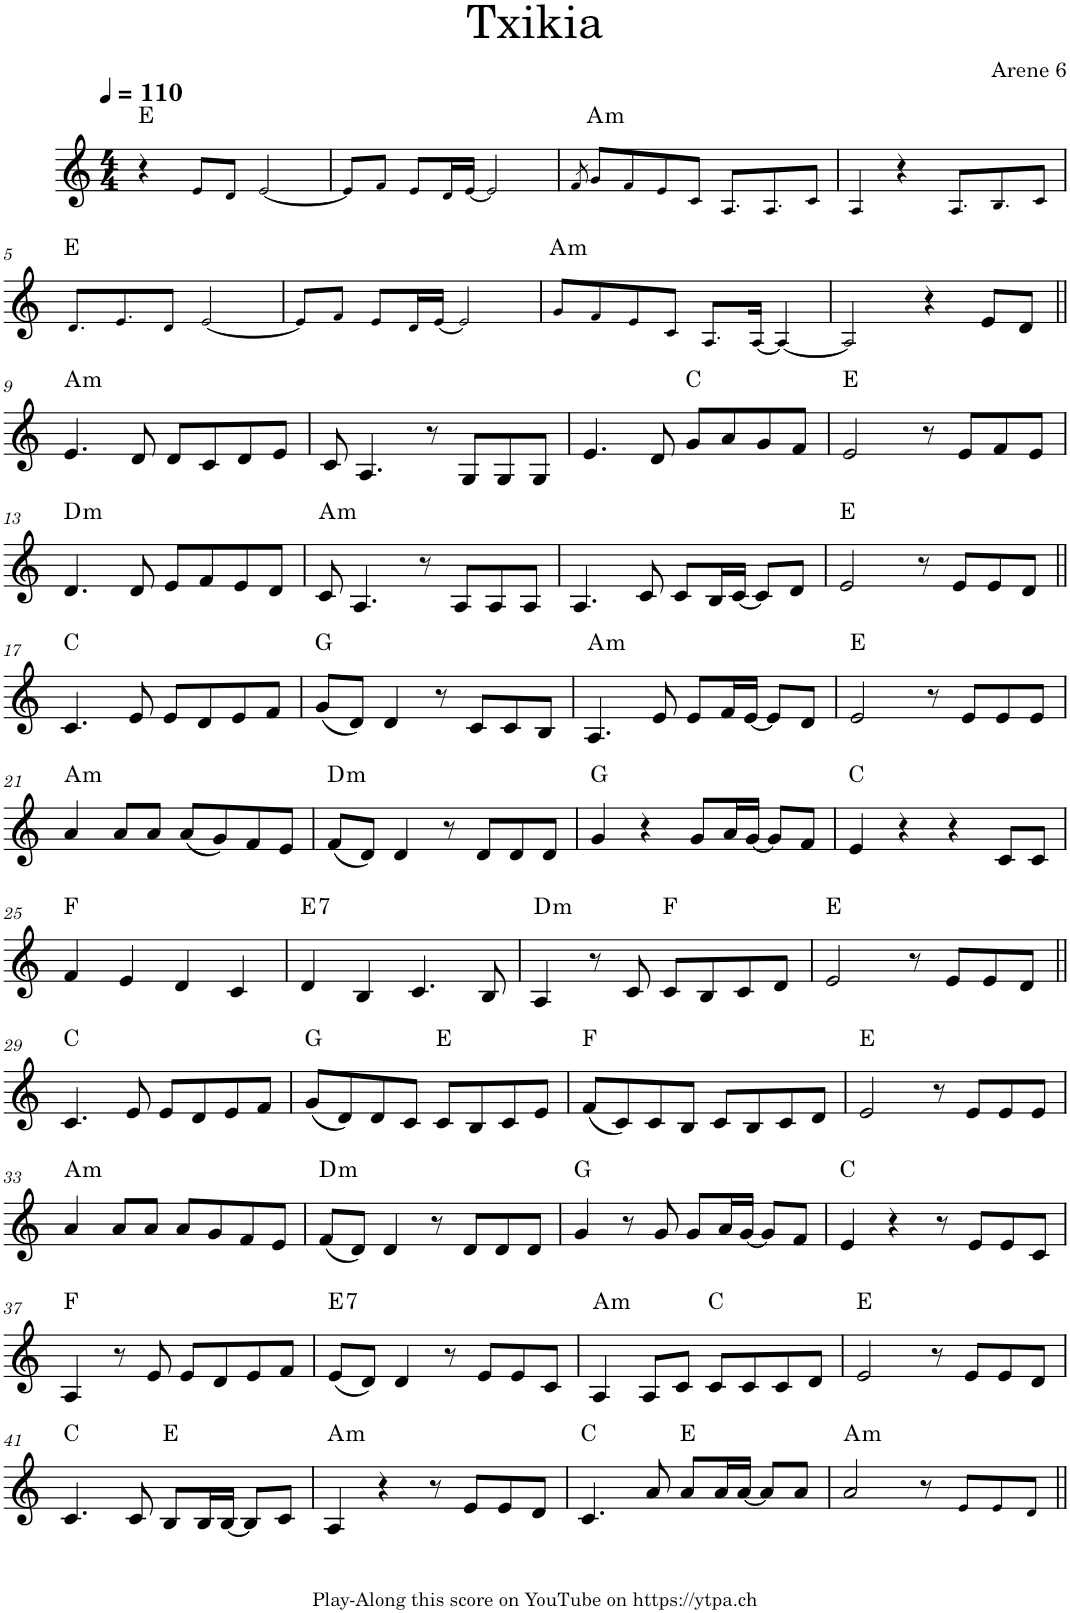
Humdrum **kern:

**kern	**harte
*part1	*part1
*staff1	*
*I"Piano	*
*I'Pno.	*
*clefG2	*
*k[]	*
*M4/4	*
*MM110	*
=1	=1
4r	E:maj
8e!/L	.
8d!/J	.
[2e!/	.
=2	=2
8e!/L]	.
8f!/J	.
8e!/L	.
16d!/L	.
[16e!/JJ	.
2e!/]	.
=3	=3
8qf/	.
!	!LO:H:kt=m
8g!/L	A:min
8f!/	.
8e!/	.
8c!/J	.
8.A!/L	.
8.A!/	.
8c!/J	.
=4	=4
4A!/	.
4r	.
8.A!/L	.
8.B!/	.
8c!/J	.
!!LO:LB:g=z
=5	=5
8.d!/L	E:maj
8.e!/	.
8d!/J	.
[2e!/	.
=6	=6
8e!/L]	.
8f!/J	.
8e!/L	.
16d!/L	.
[16e!/JJ	.
2e!/]	.
=7	=7
!	!LO:H:kt=m
8g!/L	A:min
8f!/	.
8e!/	.
8c!/J	.
8.A!/L	.
[16A!/Jk	.
4A!/_	.
=8	=8
2A!/]	.
4r	.
8e/L	.
8d/J	.
!!LO:LB:g=z
=9||	=9||
!	!LO:H:kt=m
4.e/	A:min
8d/	.
8d/L	.
8c/	.
8d/	.
8e/J	.
=10	=10
8c/	.
4.A/	.
8r	.
8G/L	.
8G/	.
8G/J	.
=11	=11
4.e/	.
8d/	.
8g/L	C:maj
8a/	.
8g/	.
8f/J	.
=12	=12
2e/	E:maj
8r	.
8e/L	.
8f/	.
8e/J	.
!!LO:LB:g=z
=13	=13
!	!LO:H:kt=m
4.d/	D:min
8d/	.
8e/L	.
8f/	.
8e/	.
8d/J	.
=14	=14
!	!LO:H:kt=m
8c/	A:min
4.A/	.
8r	.
8A/L	.
8A/	.
8A/J	.
=15	=15
4.A/	.
8c/	.
8c/L	.
16B/L	.
[16c/JJ	.
8c/L]	.
8d/J	.
=16	=16
2e/	E:maj
8r	.
8e/L	.
8e/	.
8d/J	.
!!LO:LB:g=z
=17||	=17||
4.c/	C:maj
8e/	.
8e/L	.
8d/	.
8e/	.
8f/J	.
=18	=18
(8g/L	G:maj
8d/J)	.
4d/	.
8r	.
8c/L	.
8c/	.
8B/J	.
=19	=19
!	!LO:H:kt=m
4.A/	A:min
8e/	.
8e/L	.
16f/L	.
[16e/JJ	.
8e/L]	.
8d/J	.
=20	=20
2e/	E:maj
8r	.
8e/L	.
8e/	.
8e/J	.
!!LO:LB:g=z
=21	=21
!	!LO:H:kt=m
4a/	A:min
8a/L	.
8a/J	.
(8a/L	.
8gn/)	.
8f/	.
8e/J	.
=22	=22
!	!LO:H:kt=m
(8f/L	D:min
8d/J)	.
4d/	.
8r	.
8d/L	.
8d/	.
8d/J	.
=23	=23
4g/	G:maj
4r	.
8g/L	.
16a/L	.
[16g/JJ	.
8g/L]	.
8f/J	.
=24	=24
4e/	C:maj
4r	.
4r	.
8c/L	.
8c/J	.
!!LO:LB:g=z
=25	=25
4f/	F:maj
4e/	.
4d/	.
4c/	.
=26	=26
!	!LO:H:kt=7
4d/	E:7
4B/	.
4.c/	.
8B/	.
=27	=27
!	!LO:H:kt=m
4A/	D:min
8r	.
8c/	.
8c/L	F:maj
8B/	.
8c/	.
8d/J	.
=28	=28
2e/	E:maj
8r	.
8e/L	.
8e/	.
8d/J	.
!!LO:LB:g=z
=29||	=29||
4.c/	C:maj
8e/	.
8e/L	.
8d/	.
8e/	.
8f/J	.
=30	=30
(8g/L	G:maj
8d/)	.
8d/	.
8c/J	.
8c/L	E:maj
8B/	.
8c/	.
8e/J	.
=31	=31
(8f/L	F:maj
8c/)	.
8c/	.
8B/J	.
8c/L	.
8B/	.
8c/	.
8d/J	.
=32	=32
2e/	E:maj
8r	.
8e/L	.
8e/	.
8e/J	.
!!LO:LB:g=z
=33	=33
!	!LO:H:kt=m
4a/	A:min
8a/L	.
8a/J	.
8a/L	.
8gn/	.
8f/	.
8e/J	.
=34	=34
!	!LO:H:kt=m
(8f/L	D:min
8d/J)	.
4d/	.
8r	.
8d/L	.
8d/	.
8d/J	.
=35	=35
4g/	G:maj
8r	.
8g/	.
8g/L	.
16a/L	.
[16g/JJ	.
8g/L]	.
8f/J	.
=36	=36
4e/	C:maj
4r	.
8r	.
8e/L	.
8e/	.
8c/J	.
!!LO:LB:g=z
=37	=37
4A/	F:maj
8r	.
8e/	.
8e/L	.
8d/	.
8e/	.
8f/J	.
=38	=38
!	!LO:H:kt=7
(8e/L	E:7
8d/J)	.
4d/	.
8r	.
8e/L	.
8e/	.
8c/J	.
=39	=39
!	!LO:H:kt=m
4A/	A:min
8A/L	.
8c/J	.
8c/L	C:maj
8c/	.
8c/	.
8d/J	.
=40	=40
2e/	E:maj
8r	.
8e/L	.
8e/	.
8d/J	.
!!LO:LB:g=z
=41	=41
4.c/	C:maj
8c/	.
8B/L	E:maj
16B/L	.
[16B/JJ	.
8B/L]	.
8c/J	.
=42	=42
!	!LO:H:kt=m
4A/	A:min
4r	.
8r	.
8e/L	.
8e/	.
8d/J	.
=43	=43
4.c/	C:maj
8a/	.
8a/L	E:maj
16a/L	.
[16a/JJ	.
8a/L]	.
8a/J	.
=44	=44
!	!LO:H:kt=m
2a/	A:min
8r	.
8e!/L	.
8e!/	.
8d!/J	.
=||	=||
*-	*-
